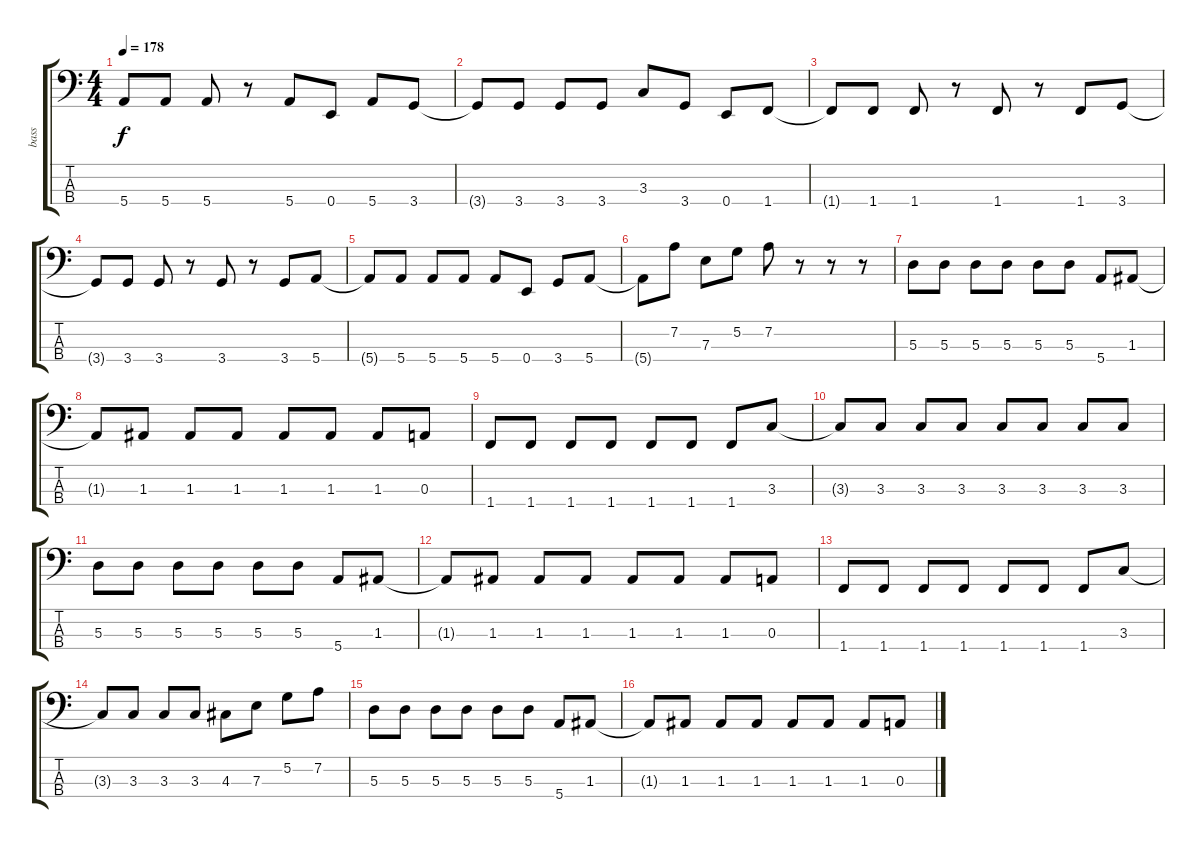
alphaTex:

\track ("bass" "bass") {instrument electricbassfinger}
\staff {score tabs}
\tuning (G2 D2 A1 E1) {hide}
\ts (4 4)
\tempo 178
\clef f4
\ks c
5.4{t}.8{dy f} 5.4.8 5.4.8 r.8 5.4.8 0.4.8 5.4.8 3.4.8 |
3.4{t}.8 3.4.8 3.4.8 3.4.8 3.3.8 3.4.8 0.4.8 1.4.8 |
1.4{t}.8 1.4.8 1.4.8 r.8 1.4.8 r.8 1.4.8 3.4.8 |
3.4{t}.8 3.4.8 3.4.8 r.8 3.4.8 r.8 3.4.8 5.4.8 |
5.4{t}.8 5.4.8 5.4.8 5.4.8 5.4.8 0.4.8 3.4.8 5.4.8 |
5.4{t}.8 7.2.8 7.3.8 5.2.8 7.2.8 r.8 r.8 r.8 |
5.3.8 5.3.8 5.3.8 5.3.8 5.3.8 5.3.8 5.4.8 1.3.8 |
1.3{t}.8 1.3.8 1.3.8 1.3.8 1.3.8 1.3.8 1.3.8 0.3.8 |
1.4.8 1.4.8 1.4.8 1.4.8 1.4.8 1.4.8 1.4.8 3.3.8 |
3.3{t}.8 3.3.8 3.3.8 3.3.8 3.3.8 3.3.8 3.3.8 3.3.8 |
5.3.8 5.3.8 5.3.8 5.3.8 5.3.8 5.3.8 5.4.8 1.3.8 |
1.3{t}.8 1.3.8 1.3.8 1.3.8 1.3.8 1.3.8 1.3.8 0.3.8 |
1.4.8 1.4.8 1.4.8 1.4.8 1.4.8 1.4.8 1.4.8 3.3.8 |
3.3{t}.8 3.3.8 3.3.8 3.3.8 4.3.8 7.3.8 5.2.8 7.2.8 |
5.3.8 5.3.8 5.3.8 5.3.8 5.3.8 5.3.8 5.4.8 1.3.8 |
1.3{t}.8 1.3.8 1.3.8 1.3.8 1.3.8 1.3.8 1.3.8 0.3.8
